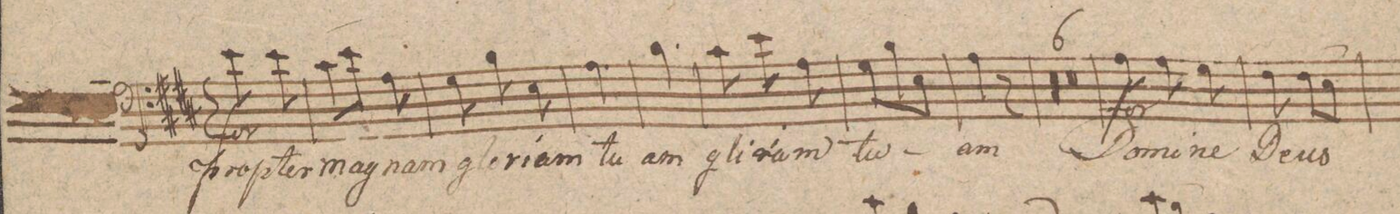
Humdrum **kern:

**kern	**text	**dynam
*I"Baſso.	*	*
*clefF4	*	*
*k[f#c#g#d#]	*	*
*M3/8	*	*
8r	.	.
8e\	pro-	f
8e\	-pter	.
=58	=58	=58
8c#\L	mag-	.
8e\J	.	.
8A\	-nam	.
=59	=59	=59
8G#\	glo-	.
8B\	-ri-	.
8E\	-am	.
=60	=60	=60
4.A\	tu-	.
=61	=61	=61
4.B\	-am	.
=62	=62	=62
8c#\	glo-	.
8e\	-ri-	.
8A\	-am	.
=63	=63	=63
8G#\L	tu-	.
8B\	.	.
8E\J	.	.
=64	=64	=64
4A\	-am	.
8r	.	.
=65	=65	=65
1.r	.	.
=66	=66	=66
=67	=67	=67
=68	=68	=68
=69	=69	=69
2.r	.	.
=70	=70	=70
=71	=71	=71
8A\	Do-	f
8A\	-mi-	.
8G#\	-ne	.
=72	=72	=72
8F#\	De-	.
(8F#\L	-us	.
8E\)J	.	.
=73	=73	=73
*-	*-	*-
